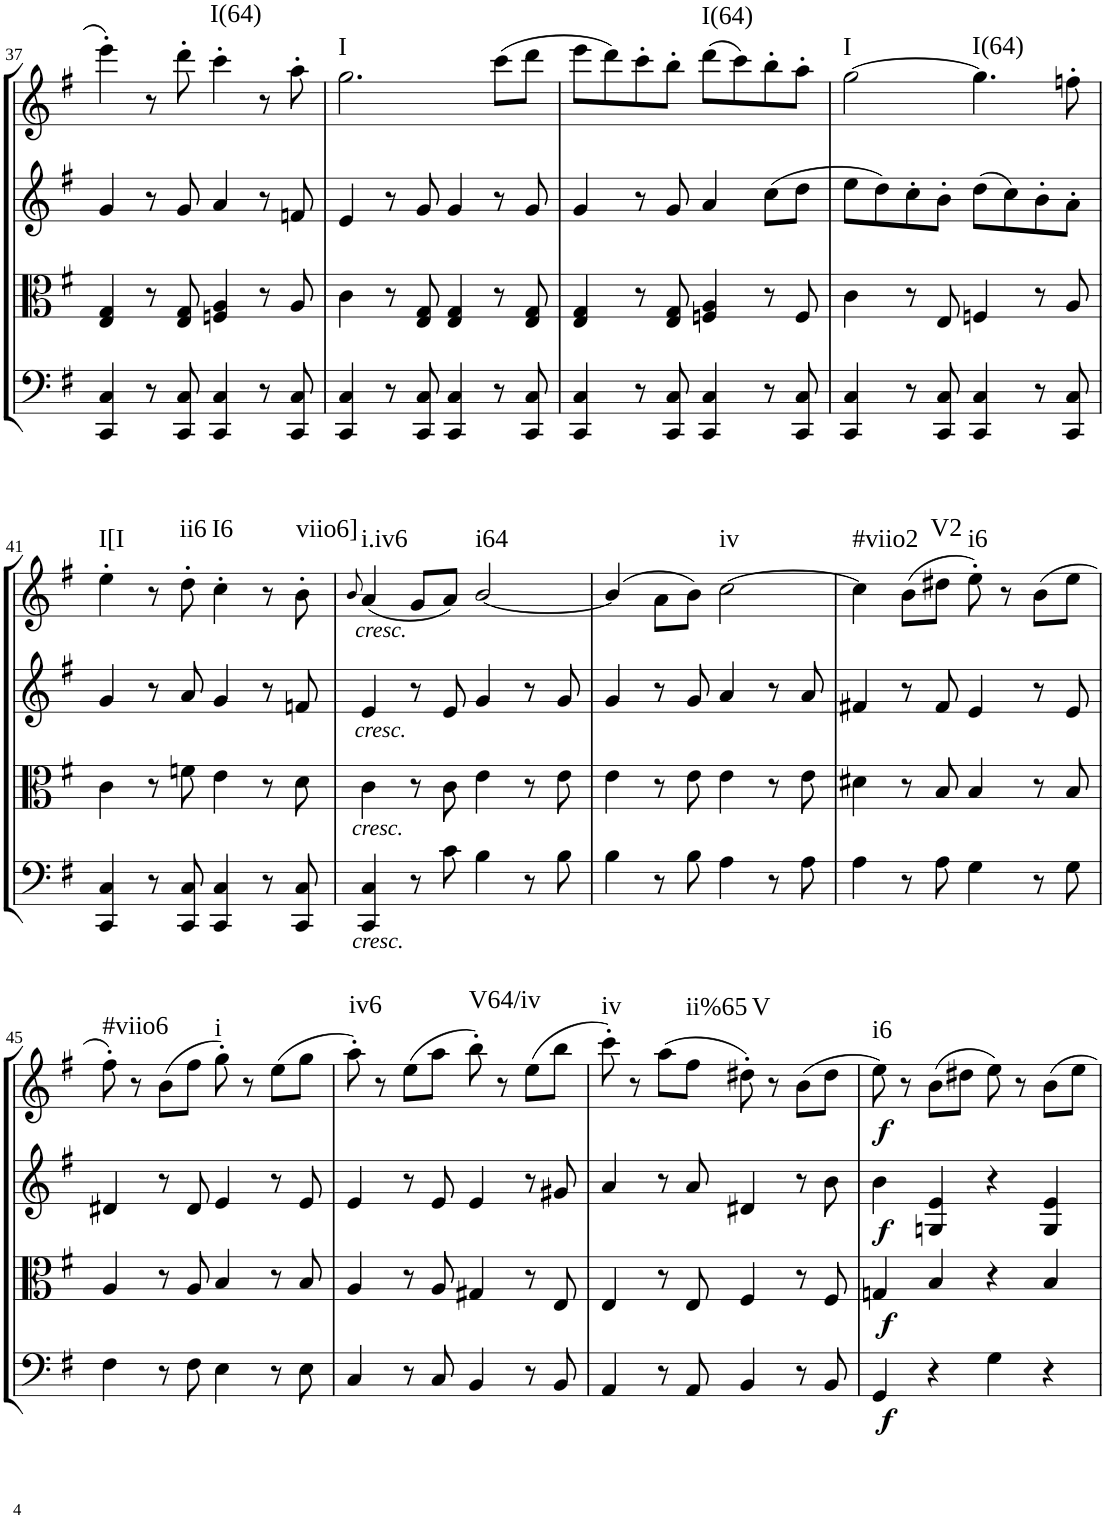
**kern	**dynam	**kern	**dynam	**kern	**dynam	**kern	**dynam	**harte
*part4	*part4	*part3	*part3	*part2	*part2	*part1	*part1	*part1
*staff4	*staff4	*staff3	*staff3	*staff2	*staff2	*staff1	*staff1	*
*I"Violoncello.	*	*I"Viola	*	*I"Violin II.	*	*I"Violin I.	*	*
*I'Vc	*	*I'Vla	*	*I'Vln	*	*I'Vln	*	*
!!LO:PB:g=z
*clefF4	*	*clefC3	*	*clefG2	*	*clefG2	*	*
*k[f#]	*	*k[f#]	*	*k[f#]	*	*k[f#]	*	*
*M2/2	*	*M2/2	*	*M2/2	*	*M2/2	*	*
*met(c|)	*	*met(c|)	*	*met(c|)	*	*met(c|)	*	*
=37	=37	=37	=37	=37	=37	=37	=37	=37
4CC/ 4C/	.	4E/ 4G/	.	4g/	.	4eee'\	.	.
8r	.	8r	.	8r	.	8r	.	.
8CC/ 8C/	.	8E/ 8G/	.	8g/	.	8ddd'\	.	.
!	!	!	!	!	!	!	!	!LO:H:kt=I(64)
4CC/ 4C/	.	4Fn/ 4A/	.	4a/	.	4ccc'\	.	N
8r	.	8r	.	8r	.	8r	.	.
8CC/ 8C/	.	8A/	.	8fn/	.	8aa'\	.	.
=38	=38	=38	=38	=38	=38	=38	=38	=38
!	!	!	!	!	!	!	!	!LO:H:kt=I
4CC/ 4C/	.	4c\	.	4e/	.	2.gg\	.	N
8r	.	8r	.	8r	.	.	.	.
8CC/ 8C/	.	8E/ 8G/	.	8g/	.	.	.	.
4CC/ 4C/	.	4E/ 4G/	.	4g/	.	.	.	.
8r	.	8r	.	8r	.	(8ccc\L	.	.
8CC/ 8C/	.	8E/ 8G/	.	8g/	.	8ddd\J	.	.
=39	=39	=39	=39	=39	=39	=39	=39	=39
4CC/ 4C/	.	4E/ 4G/	.	4g/	.	8eee\L	.	.
.	.	.	.	.	.	8ddd\)	.	.
8r	.	8r	.	8r	.	8ccc'\	.	.
8CC/ 8C/	.	8E/ 8G/	.	8g/	.	8bb'\J	.	.
!	!	!	!	!	!	!	!	!LO:H:kt=I(64)
4CC/ 4C/	.	4Fn/ 4A/	.	4a/	.	(8ddd\L	.	N
.	.	.	.	.	.	8ccc\)	.	.
8r	.	8r	.	(8cc\L	.	8bb'\	.	.
8CC/ 8C/	.	8F/	.	8dd\J	.	8aa'\J	.	.
=40	=40	=40	=40	=40	=40	=40	=40	=40
!	!	!	!	!	!	!	!	!LO:H:kt=I
4CC/ 4C/	.	4c\	.	8ee\L	.	[2gg\	.	N
.	.	.	.	8dd\)	.	.	.	.
8r	.	8r	.	8cc'\	.	.	.	.
8CC/ 8C/	.	8E/	.	8b'\J	.	.	.	.
!	!	!	!	!	!	!	!	!LO:H:kt=I(64)
4CC/ 4C/	.	4Fn/	.	(8dd\L	.	4.gg\]	.	N
.	.	.	.	8cc\)	.	.	.	.
8r	.	8r	.	8b'\	.	.	.	.
8CC/ 8C/	.	8A/	.	8a'\J	.	8ffn'\	.	.
!!LO:LB:g=z
=41	=41	=41	=41	=41	=41	=41	=41	=41
!	!	!	!	!	!	!	!	!LO:H:kt=I[I
4CC/ 4C/	.	4c\	.	4g/	.	4ee'\	.	N
8r	.	8r	.	8r	.	8r	.	.
!	!	!	!	!	!	!	!	!LO:H:kt=ii6
8CC/ 8C/	.	8fn\	.	8a/	.	8dd'\	.	N
!	!	!	!	!	!	!	!	!LO:H:kt=I6
4CC/ 4C/	.	4e\	.	4g/	.	4cc'\	.	N
8r	.	8r	.	8r	.	8r	.	.
!	!	!	!	!	!	!	!	!LO:H:kt=viio6]
8CC/ 8C/	.	8d\	.	8fn/	.	8b'\	.	N
=42	=42	=42	=42	=42	=42	=42	=42	=42
.	.	.	.	.	.	8qb/	.	.
!	!	!	!	!	!	!LO:TX:b:i:t=cresc.	!	!
!	!	!	!	!LO:TX:b:i:t=cresc.	!	!	!	!
!	!	!LO:TX:b:i:t=cresc.	!	!	!	!	!	!
!LO:TX:b:i:t=cresc.	!	!	!	!	!	!	!	!LO:H:kt=i.iv6
4CC/ 4C/	.	4c\	.	4e/	.	(4a/	.	N
8r	.	8r	.	8r	.	8g/L	.	.
8c\	.	8c\	.	8e/	.	8a/J)	.	.
!	!	!	!	!	!	!	!	!LO:H:kt=i64
4B\	.	4e\	.	4g/	.	[2b/	.	N
8r	.	8r	.	8r	.	.	.	.
8B\	.	8e\	.	8g/	.	.	.	.
=43	=43	=43	=43	=43	=43	=43	=43	=43
4B\	.	4e\	.	4g/	.	(4b/]	.	.
8r	.	8r	.	8r	.	8a\L	.	.
8B\	.	8e\	.	8g/	.	8b\J)	.	.
!	!	!	!	!	!	!	!	!LO:H:kt=iv
4A\	.	4e\	.	4a/	.	[2cc\	.	N
8r	.	8r	.	8r	.	.	.	.
8A\	.	8e\	.	8a/	.	.	.	.
=44	=44	=44	=44	=44	=44	=44	=44	=44
!	!	!	!	!	!	!	!	!LO:H:kt=#viio2
4A\	.	4d#X\	.	4f#X/	.	4cc\]	.	N
8r	.	8r	.	8r	.	(8b\L	.	.
!	!	!	!	!	!	!	!	!LO:H:kt=V2
8A\	.	8B/	.	8f#/	.	8dd#X\J	.	N
!	!	!	!	!	!	!	!	!LO:H:kt=i6
4G\	.	4B/	.	4e/	.	8ee'\)	.	N
.	.	.	.	.	.	8r	.	.
8r	.	8r	.	8r	.	(8b\L	.	.
8G\	.	8B/	.	8e/	.	8ee\J	.	.
!!LO:LB:g=z
=45	=45	=45	=45	=45	=45	=45	=45	=45
!	!	!	!	!	!	!	!	!LO:H:kt=#viio6
4F#\	.	4A/	.	4d#X/	.	8ff#'\)	.	N
.	.	.	.	.	.	8r	.	.
8r	.	8r	.	8r	.	(8b\L	.	.
8F#\	.	8A/	.	8d#/	.	8ff#\J	.	.
!	!	!	!	!	!	!	!	!LO:H:kt=i
4E\	.	4B/	.	4e/	.	8gg'\)	.	N
.	.	.	.	.	.	8r	.	.
8r	.	8r	.	8r	.	(8ee\L	.	.
8E\	.	8B/	.	8e/	.	8gg\J	.	.
=46	=46	=46	=46	=46	=46	=46	=46	=46
!	!	!	!	!	!	!	!	!LO:H:kt=iv6
4C/	.	4A/	.	4e/	.	8aa'\)	.	N
.	.	.	.	.	.	8r	.	.
8r	.	8r	.	8r	.	(8ee\L	.	.
8C/	.	8A/	.	8e/	.	8aa\J	.	.
!	!	!	!	!	!	!	!	!LO:H:kt=V64/iv
4BB/	.	4G#X/	.	4e/	.	8bb'\)	.	N
.	.	.	.	.	.	8r	.	.
8r	.	8r	.	8r	.	(8ee\L	.	.
8BB/	.	8E/	.	8g#X/	.	8bb\J	.	.
=47	=47	=47	=47	=47	=47	=47	=47	=47
!	!	!	!	!	!	!	!	!LO:H:kt=iv
4AA/	.	4E/	.	4a/	.	8ccc'\)	.	N
.	.	.	.	.	.	8r	.	.
8r	.	8r	.	8r	.	(8aa\L	.	.
!	!	!	!	!	!	!	!	!LO:H:kt=ii%65
8AA/	.	8E/	.	8a/	.	8ff#\J	.	N
!	!	!	!	!	!	!	!	!LO:H:kt=V
4BB/	.	4F#/	.	4d#X/	.	8dd#X'\)	.	N
.	.	.	.	.	.	8r	.	.
8r	.	8r	.	8r	.	(8b\L	.	.
8BB/	.	8F#/	.	8b\	.	8dd#\J	.	.
=48	=48	=48	=48	=48	=48	=48	=48	=48
!	!LO:DY:b	!	!LO:DY:b	!	!LO:DY:b	!	!LO:DY:b	!LO:H:kt=i6
4GG/	f	4Gn/	f	4b\	f	8ee\)	f	N
.	.	.	.	.	.	8r	.	.
4r	.	4B/	.	4Gn/ 4e/	.	(8b\L	.	.
.	.	.	.	.	.	8dd#X\J	.	.
4G\	.	4r	.	4r	.	8ee\)	.	.
.	.	.	.	.	.	8r	.	.
4r	.	4B/	.	4G/ 4e/	.	8b\L	.	.
.	.	.	.	.	.	8ee\J	.	.
=	=	=	=	=	=	=	=	=
*-	*-	*-	*-	*-	*-	*-	*-	*-
